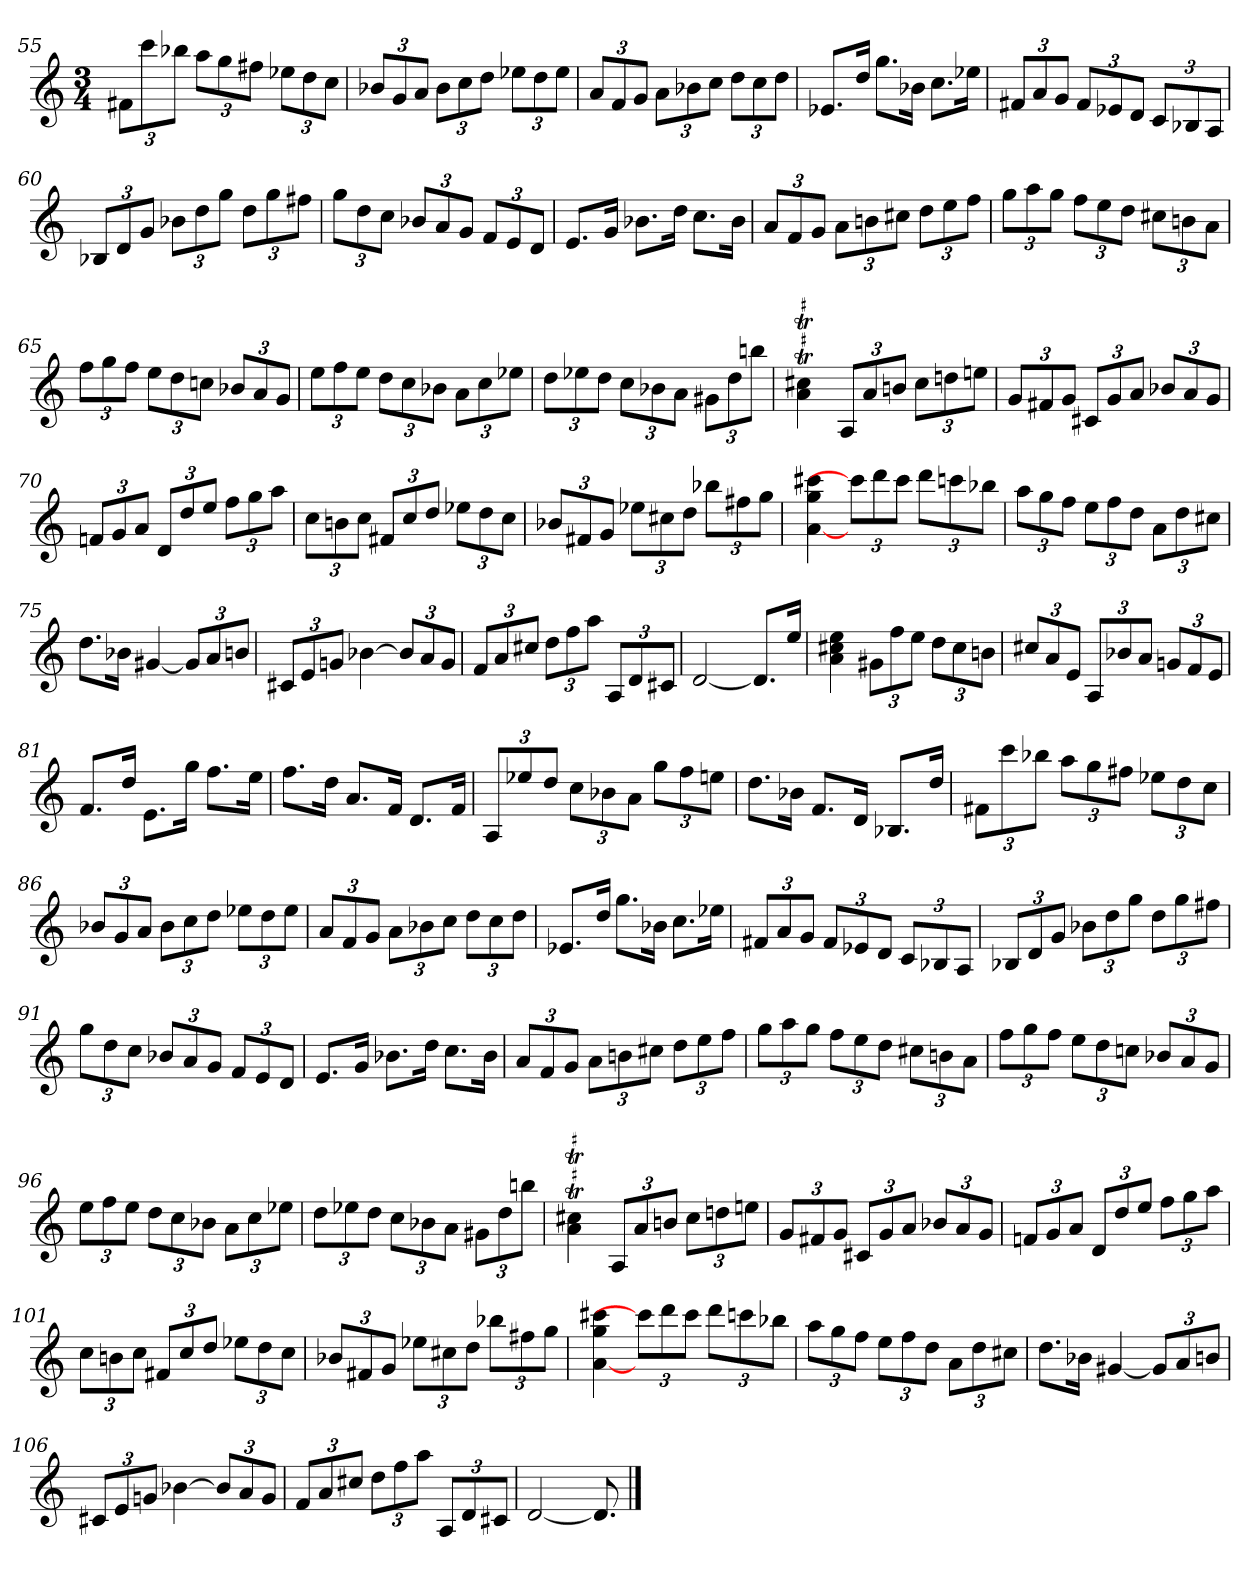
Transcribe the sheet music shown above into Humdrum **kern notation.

**kern
*part1
*staff1
*M3/4
=55
12f#XL
12ccc
12bb-XJ
12aaL
12gg
12ff#XJ
12ee-XL
12dd
12ccJ
=56
12b-XL
12g
12aJ
12b-L
12cc
12ddJ
12ee-XL
12dd
12ee-J
=57
12aL
12f
12gJ
12aL
12b-X
12ccJ
12ddL
12cc
12ddJ
=58
8.e-XL
16ddJk
8.ggL
16b-XJk
8.ccL
16ee-XJk
=59
12f#XL
12a
12gJ
12f#L
12e-X
12dJ
12cL
12B-X
12AJ
=60
12B-XL
12d
12gJ
12b-XL
12dd
12ggJ
12ddL
12gg
12ff#XJ
=61
12ggL
12dd
12ccJ
12b-XL
12a
12gJ
12fL
12e
12dJ
=62
8.eL
16gJk
8.b-XL
16ddJk
8.ccL
16b-Jk
=63
12aL
12f
12gJ
12aL
12bn
12cc#XJ
12ddL
12ee
12ffJ
=64
12ggL
12aa
12ggJ
12ffL
12ee
12ddJ
12cc#XL
12bn
12aJ
=65
12ffL
12gg
12ffJ
12eeL
12dd
12ccnJ
12b-XL
12a
12gJ
=66
12eeL
12ff
12eeJ
12ddL
12cc
12b-XJ
12aL
12cc
12ee-XJ
=67
12ddL
12ee-X
12ddJ
12ccL
12b-X
12aJ
12g#XL
12dd
12bbnJ
=68
!LO:TR:acc=#
4aT 4cc#XT
12AL
12a
12bnJ
12cc#L
12ddn
12eenJ
=69
12gL
12f#X
12gJ
12c#XL
12g
12aJ
12b-XL
12a
12gJ
=70
12fnL
12g
12aJ
12dL
12dd
12eeJ
12ffL
12gg
12aaJ
=71
12ccL
12bn
12ccJ
12f#XL
12cc
12ddJ
12ee-XL
12dd
12ccJ
=72
12b-XL
12f#X
12gJ
12ee-XL
12cc#X
12ddJ
12bb-XL
12ff#X
12ggJ
=73
[4a 4gg 4ccc#X
12ccc#L]
12ddd
12ccc#J
12dddL
12cccn
12bb-XJ
=74
12aaL
12gg
12ffJ
12eeL
12ff
12ddJ
12aL
12dd
12cc#XJ
=75
8.ddL
16b-XJk
[4g#X
12g#L]
12a
12bnJ
=76
12c#XL
12e
12gnJ
[4b-X
12b-L]
12a
12gJ
=77
12fL
12a
12cc#XJ
12ddL
12ff
12aaJ
12AL
12d
12c#XJ
=78
[2d
8.dL]
16eeJk
=79
4a 4cc#X 4ee
12g#XL
12ff
12eeJ
12ddL
12cc#
12bnJ
=80
12cc#XL
12a
12eJ
12AL
12b-X
12aJ
12gnL
12f
12eJ
=81
8.fL
16ddJk
8.eL
16ggJk
8.ffL
16eeJk
=82
8.ffL
16ddJk
8.aL
16fJk
8.dL
16fJk
=83
12AL
12ee-X
12ddJ
12ccL
12b-X
12aJ
12ggL
12ff
12eenJ
=84
8.ddL
16b-XJk
8.fL
16dJk
8.B-XL
16ddJk
=85
12f#XL
12ccc
12bb-XJ
12aaL
12gg
12ff#XJ
12ee-XL
12dd
12ccJ
=86
12b-XL
12g
12aJ
12b-L
12cc
12ddJ
12ee-XL
12dd
12ee-J
=87
12aL
12f
12gJ
12aL
12b-X
12ccJ
12ddL
12cc
12ddJ
=88
8.e-XL
16ddJk
8.ggL
16b-XJk
8.ccL
16ee-XJk
=89
12f#XL
12a
12gJ
12f#L
12e-X
12dJ
12cL
12B-X
12AJ
=90
12B-XL
12d
12gJ
12b-XL
12dd
12ggJ
12ddL
12gg
12ff#XJ
=91
12ggL
12dd
12ccJ
12b-XL
12a
12gJ
12fL
12e
12dJ
=92
8.eL
16gJk
8.b-XL
16ddJk
8.ccL
16b-Jk
=93
12aL
12f
12gJ
12aL
12bn
12cc#XJ
12ddL
12ee
12ffJ
=94
12ggL
12aa
12ggJ
12ffL
12ee
12ddJ
12cc#XL
12bn
12aJ
=95
12ffL
12gg
12ffJ
12eeL
12dd
12ccnJ
12b-XL
12a
12gJ
=96
12eeL
12ff
12eeJ
12ddL
12cc
12b-XJ
12aL
12cc
12ee-XJ
=97
12ddL
12ee-X
12ddJ
12ccL
12b-X
12aJ
12g#XL
12dd
12bbnJ
=98
!LO:TR:acc=#
4aT 4cc#XT
12AL
12a
12bnJ
12cc#L
12ddn
12eenJ
=99
12gL
12f#X
12gJ
12c#XL
12g
12aJ
12b-XL
12a
12gJ
=100
12fnL
12g
12aJ
12dL
12dd
12eeJ
12ffL
12gg
12aaJ
=101
12ccL
12bn
12ccJ
12f#XL
12cc
12ddJ
12ee-XL
12dd
12ccJ
=102
12b-XL
12f#X
12gJ
12ee-XL
12cc#X
12ddJ
12bb-XL
12ff#X
12ggJ
=103
[4a 4gg 4ccc#X
12ccc#L]
12ddd
12ccc#J
12dddL
12cccn
12bb-XJ
=104
12aaL
12gg
12ffJ
12eeL
12ff
12ddJ
12aL
12dd
12cc#XJ
=105
8.ddL
16b-XJk
[4g#X
12g#L]
12a
12bnJ
=106
12c#XL
12e
12gnJ
[4b-X
12b-L]
12a
12gJ
=107
12fL
12a
12cc#XJ
12ddL
12ff
12aaJ
12AL
12d
12c#XJ
=108
[2d
8.d]
==
*-
